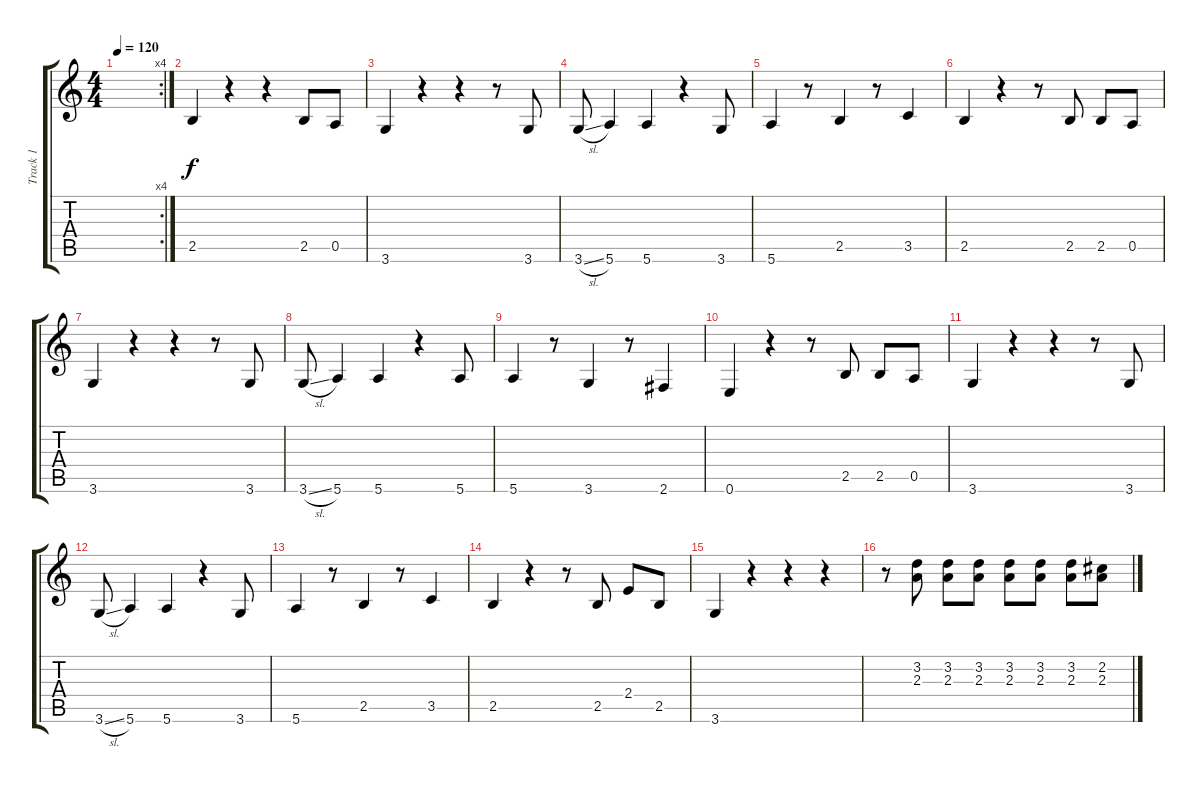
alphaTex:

\track ("Track 1" "Track 1") {instrument electricguitarclean}
\staff {score tabs}
\tuning (E4 B3 G3 D3 A2 E2) {hide}
\rc 4
\ts (4 4)
\tempo 120
\clef g2
\ks c
|
2.5.4 r.4 r.4 2.5.8 0.5.8 |
3.6.4 r.4 r.4 r.8 3.6.8 |
3.6{sl}.8 5.6.4 5.6.4 r.4 3.6.8 |
5.6.4 r.8 2.5.4 r.8 3.5.4 |
2.5.4 r.4 r.8 2.5.8 2.5.8 0.5.8 |
3.6.4 r.4 r.4 r.8 3.6.8 |
3.6{sl}.8 5.6.4 5.6.4 r.4 5.6.8 |
5.6.4 r.8 3.6.4 r.8 2.6.4 |
0.6.4 r.4 r.8 2.5.8 2.5.8 0.5.8 |
3.6.4 r.4 r.4 r.8 3.6.8 |
3.6{sl}.8 5.6.4 5.6.4 r.4 3.6.8 |
5.6.4 r.8 2.5.4 r.8 3.5.4 |
2.5.4 r.4 r.8 2.5.8 2.4.8 2.5.8 |
3.6.4 r.4 r.4 r.4 |
r.8 (3.2 2.3).8 (3.2 2.3).8 (3.2 2.3).8 (3.2 2.3).8 (3.2 2.3).8 (3.2 2.3).8 (2.2 2.3).8
